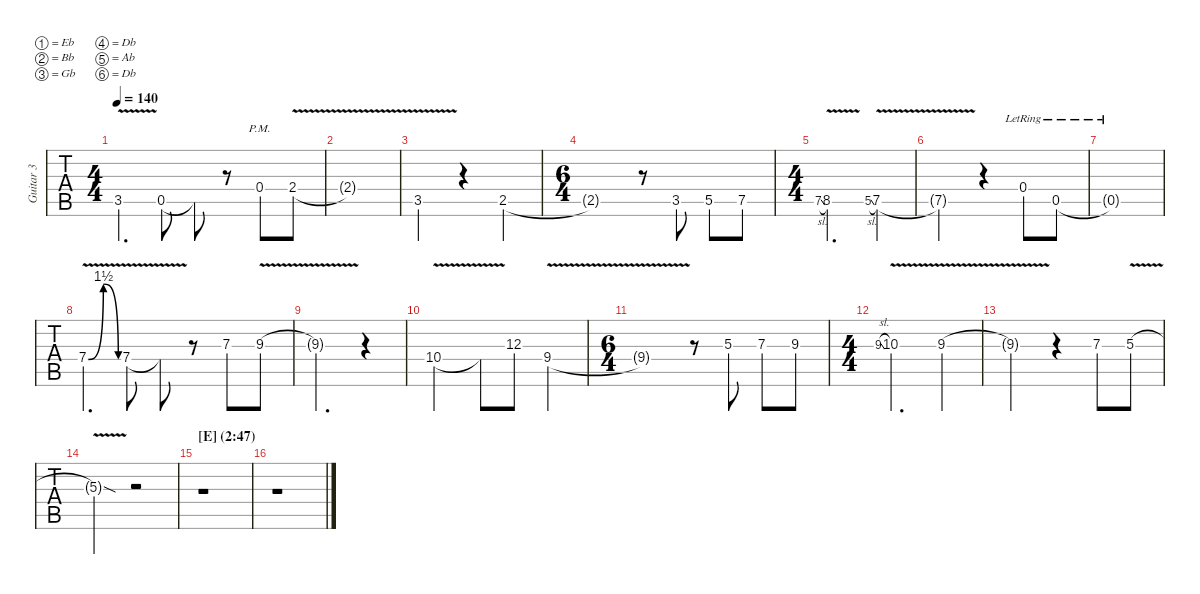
\defaultSystemsLayout 4
\hideDynamics
\bracketExtendMode nobrackets
\multiTrackTrackNamePolicy allsystems
\firstSystemTrackNameMode fullname
\otherSystemsTrackNameMode fullname
\otherSystemsTrackNameOrientation horizontal
\track ("Guitar 3" "Guitar 3") {instrument overdrivenguitar}
\staff {tabs}
\tuning (Eb4 Bb3 Gb3 Db3 Ab2 Db2)
\ts (4 4)
\tempo 140
\clef g2
\ks aminor
3.5{v acc #}.4{d dy mf} 0.5{acc x}.8 0.5{t acc x}.8 r.8 0.4{pm acc x}.8 2.4{v acc x}.8 |
2.4{v t acc x}.1 |
\scale
1.0202 3.5{v acc #}.2 r.4 2.5{acc x}.4 |
\ts (6 4)
\scale
0.979798 2.5{t acc x}.1 r.8 3.5{acc #}.8 5.5{acc x}.8 7.5{acc x}.8 |
\ts (4 4)
\scale
1.0204 7.5{sl acc x}.8{gr onbeat} 8.5{v acc #}.2{d} 5.5{sl acc x}.8{gr onbeat} 7.5{v acc x}.4 |
\scale
0.979599 7.5{v t acc x}.2 r.4 0.4{lr acc x}.8 0.5{lr acc x}.8 |
\scale
1.02398 0.5{lr t acc x}.1 |
\scale
0.976021 7.4{be (bendrelease 4.8 0 14.399999999999999 6 27.599999999999998 6 59.4 0) v acc x}.4{d} 7.4{v acc x}.8 7.4{v t acc x}.8 r.8 7.3{acc x}.8 9.3{v acc x}.8 |
9.3{v t acc x}.2{d} r.4 |
10.4{v acc #}.2 10.4{v t acc #}.8 12.3{acc x}.8 9.4{v acc x}.4 |
\ts (6 4)
\scale
1.02064 9.4{v t acc x}.1 r.8 5.3{acc #}.8 7.3{acc x}.8 9.3{acc x}.8 |
\ts (4 4)
\scale
0.979365 9.3{sl acc x}.8{gr onbeat} 10.3{v acc #}.2{d} 9.3{v acc x}.4 |
9.3{v t acc x}.2 r.4 7.3{acc x}.8 5.3{v acc #}.8 |
5.3{v sod t acc #}.2 r.2 |
\section ("E" "(2:47)")
\scale
1.05895 r.1 |
\scale
0.988609 r.1
